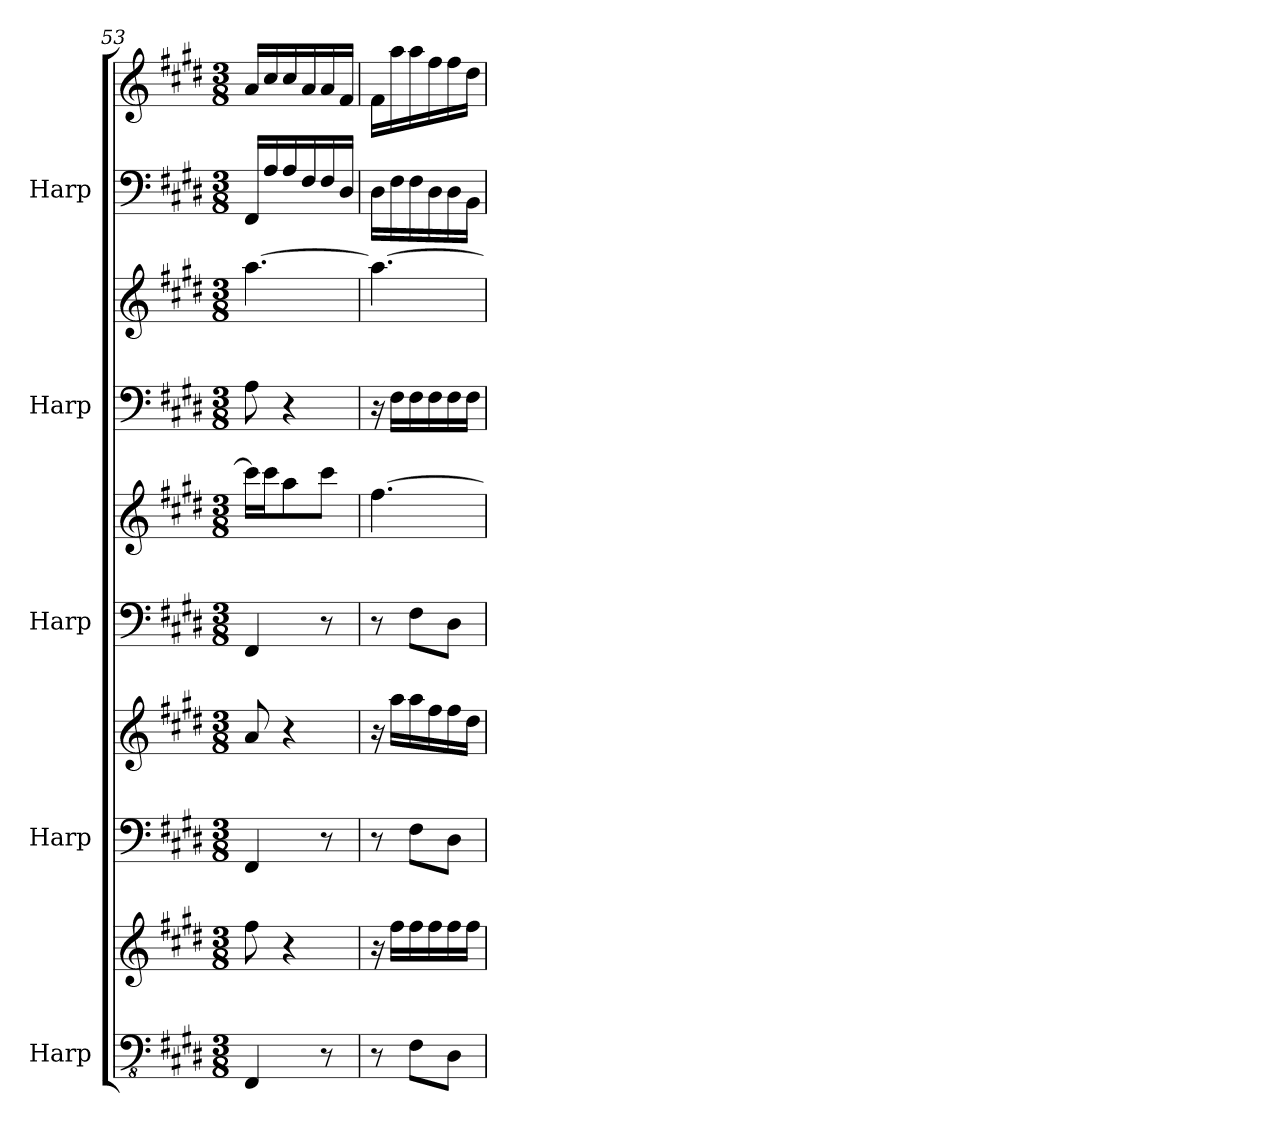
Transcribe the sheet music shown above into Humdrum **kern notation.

**kern	**kern	**kern	**kern	**kern	**kern	**kern	**kern	**kern	**kern
*part5	*part5	*part4	*part4	*part3	*part3	*part2	*part2	*part1	*part1
*staff10	*staff9	*staff8	*staff7	*staff6	*staff5	*staff4	*staff3	*staff2	*staff1
*I"Harp	*	*I"Harp	*	*I"Harp	*	*I"Harp	*	*I"Harp	*
*I'Hp	*	*I'Hp	*	*I'Hp	*	*I'Hp	*	*I'Hp	*
*clefFv4	*clefG2	*clefF4	*clefG2	*clefF4	*clefG2	*clefF4	*clefG2	*clefF4	*clefG2
*k[f#c#g#d#]	*k[f#c#g#d#]	*k[f#c#g#d#]	*k[f#c#g#d#]	*k[f#c#g#d#]	*k[f#c#g#d#]	*k[f#c#g#d#]	*k[f#c#g#d#]	*k[f#c#g#d#]	*k[f#c#g#d#]
*M3/8	*M3/8	*M3/8	*M3/8	*M3/8	*M3/8	*M3/8	*M3/8	*M3/8	*M3/8
=53	=53	=53	=53	=53	=53	=53	=53	=53	=53
4FFF#/	8ff#\	4FF#/	8a/	4FF#/	16ccc#\LL]	8A\	[4.aa\	16FF#/LL	16a/LL
.	.	.	.	.	16ccc#\J	.	.	16A/	16cc#/
.	4r	.	4r	.	8aa\	4r	.	16A/	16cc#/
.	.	.	.	.	.	.	.	16F#/	16a/
8r	.	8r	.	8r	8ccc#\J	.	.	16F#/	16a/
.	.	.	.	.	.	.	.	16D#/JJ	16f#/JJ
=54	=54	=54	=54	=54	=54	=54	=54	=54	=54
8r	16r	8r	16r	8r	[4.ff#\	16r	4.aa\_	16D#\LL	16f#\LL
.	16ff#\LL	.	16aa\LL	.	.	16F#\LL	.	16F#\	16aa\
8FF#\L	16ff#\	8F#\L	16aa\	8F#\L	.	16F#\	.	16F#\	16aa\
.	16ff#\	.	16ff#\	.	.	16F#\	.	16D#\	16ff#\
8DD#\J	16ff#\	8D#\J	16ff#\	8D#\J	.	16F#\	.	16D#\	16ff#\
.	16ff#\JJ	.	16dd#\JJ	.	.	16F#\JJ	.	16BB\JJ	16dd#\JJ
=	=	=	=	=	=	=	=	=	=
*-	*-	*-	*-	*-	*-	*-	*-	*-	*-
